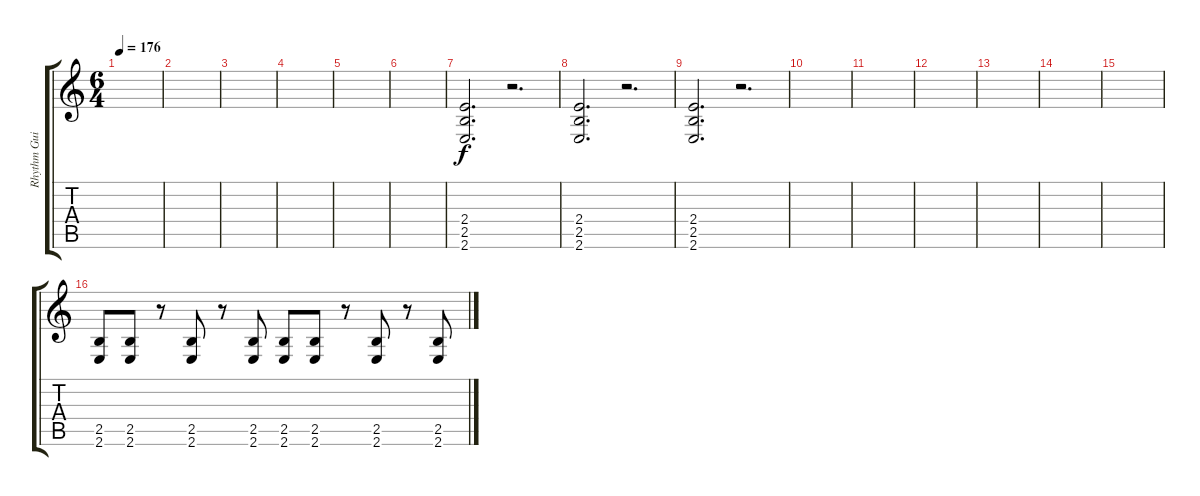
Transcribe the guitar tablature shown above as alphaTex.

\track ("Rhythm Guitar" "Rhythm Gui") {instrument distortionguitar}
\staff {score tabs}
\tuning (E4 B3 G3 D3 A2 D2) {hide}
\ts (6 4)
\tempo 176
\clef g2
\ks c
|
|
|
|
|
|
(2.4 2.5 2.6).2{d} r.2{d} |
(2.4 2.5 2.6).2{d} r.2{d} |
(2.4 2.5 2.6).2{d} r.2{d} |
|
|
|
|
|
|
(2.5 2.6).8 (2.5 2.6).8 r.8 (2.5 2.6).8 r.8 (2.5 2.6).8 (2.5 2.6).8 (2.5 2.6).8 r.8 (2.5 2.6).8 r.8 (2.5 2.6).8
